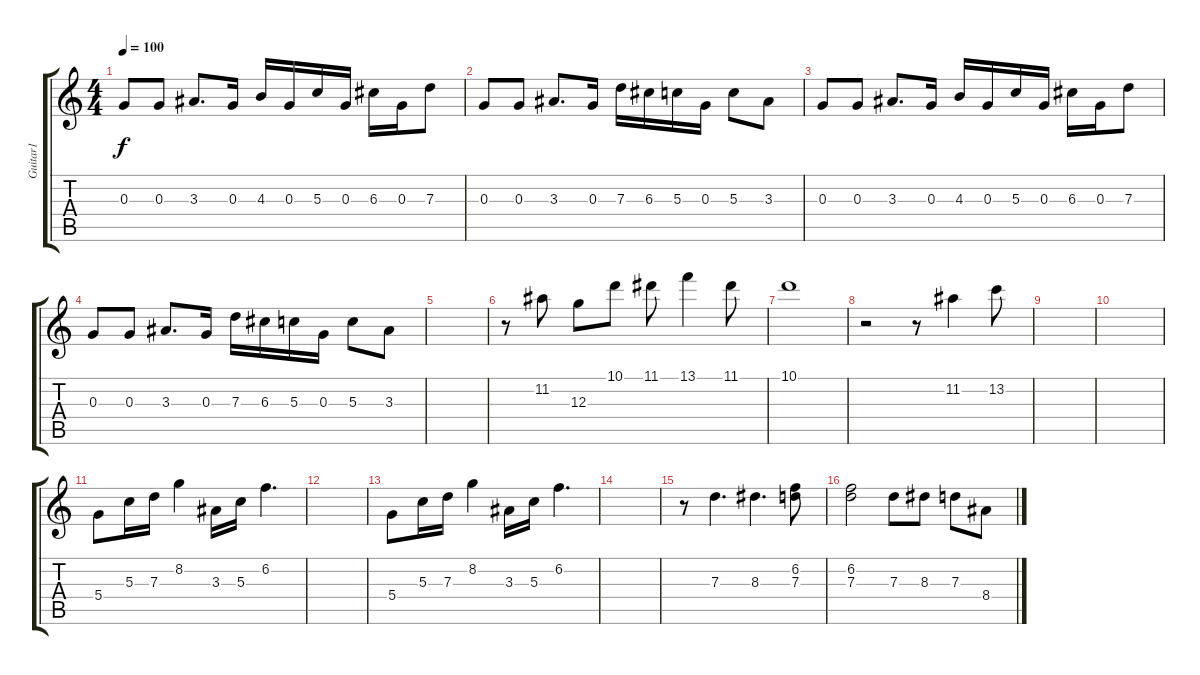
\track ("Guitar1" "Guitar1") {instrument acousticguitarsteel}
\staff {score tabs}
\tuning (E4 B3 G3 D3 A2 E2) {hide}
\ts (4 4)
\tempo 100
\clef g2
\ks c
0.3.8{dy f} 0.3.8 3.3.8{d} 0.3.16 4.3.16 0.3.16 5.3.16 0.3.16 6.3.16 0.3.16 7.3.8 |
0.3.8 0.3.8 3.3.8{d} 0.3.16 7.3.16 6.3.16 5.3.16 0.3.16 5.3.8 3.3.8 |
0.3.8 0.3.8 3.3.8{d} 0.3.16 4.3.16 0.3.16 5.3.16 0.3.16 6.3.16 0.3.16 7.3.8 |
0.3.8 0.3.8 3.3.8{d} 0.3.16 7.3.16 6.3.16 5.3.16 0.3.16 5.3.8 3.3.8 |
|
r.8{volume 14 instrument acousticguitarsteel} 11.2.8 12.3.8 10.1.8 11.1.8 13.1.4 11.1.8 |
10.1.1 |
r.2 r.8 11.2.4 13.2.8 |
|
|
5.4.8 5.3.16 7.3.16 8.2.4 3.3.16 5.3.16 6.2.4{d} |
|
5.4.8 5.3.16 7.3.16 8.2.4 3.3.16 5.3.16 6.2.4{d} |
|
r.8 7.3.4{d} 8.3.4{d} (6.2 7.3).8 |
(6.2 7.3).2 7.3.8 8.3.8 7.3.8 8.4.8
